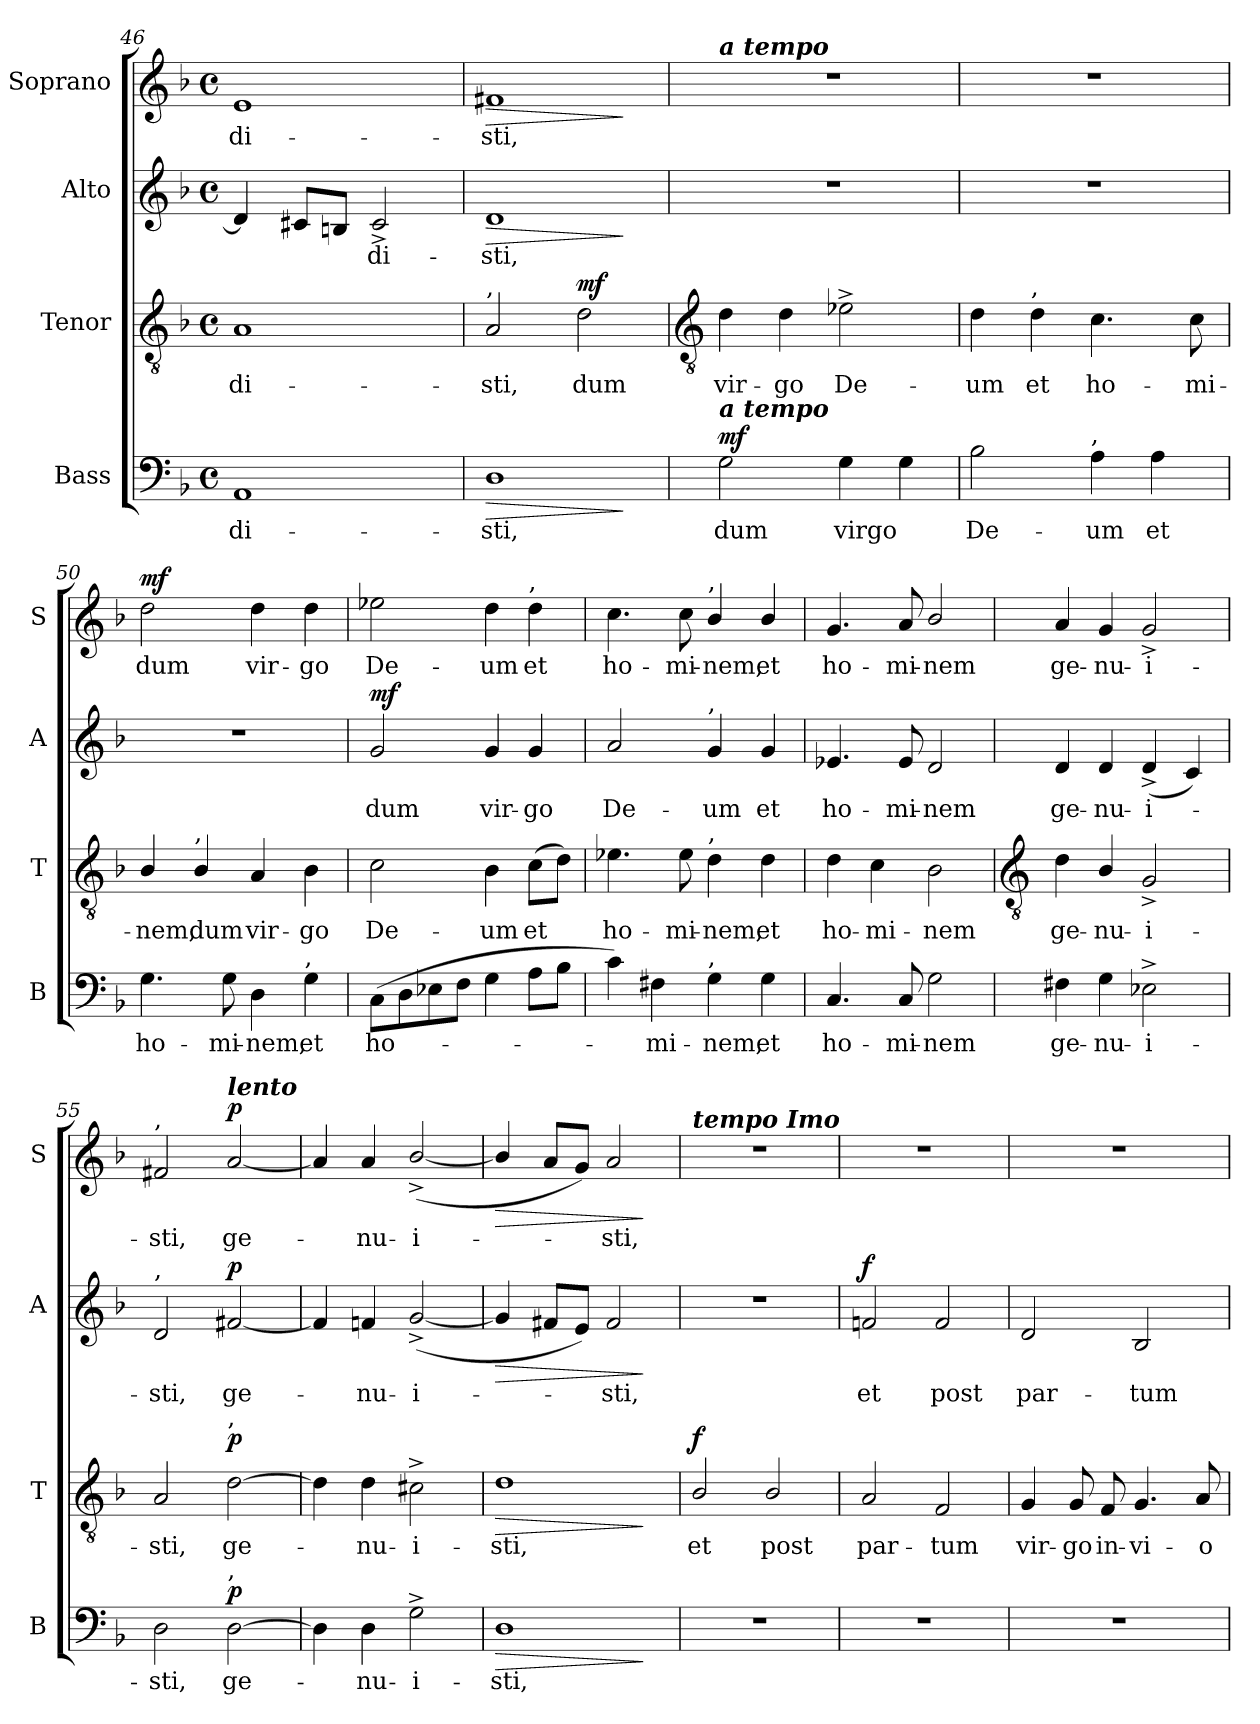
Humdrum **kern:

**kern	**text	**dynam	**kern	**text	**dynam	**kern	**text	**dynam	**kern	**text	**dynam
*part4	*part4	*part4	*part3	*part3	*part3	*part2	*part2	*part2	*part1	*part1	*part1
*staff4	*staff4	*staff4	*staff3	*staff3	*staff3	*staff2	*staff2	*staff2	*staff1	*staff1	*staff1
*I"Bass	*	*	*I"Tenor	*	*	*I"Alto	*	*	*I"Soprano	*	*
*I'B	*	*	*I'T	*	*	*I'A	*	*	*I'S	*	*
*clefF4	*	*	*clefGv2	*	*	*clefG2	*	*	*clefG2	*	*
*k[b-]	*	*	*k[b-]	*	*	*k[b-]	*	*	*k[b-]	*	*
*F:	*	*	*F:	*	*	*F:	*	*	*F:	*	*
*M4/4	*	*	*M4/4	*	*	*M4/4	*	*	*M4/4	*	*
*met(c)	*	*	*met(c)	*	*	*met(c)	*	*	*met(c)	*	*
=46	=46	=46	=46	=46	=46	=46	=46	=46	=46	=46	=46
!	!LO:LY:b	!	!	!LO:LY:b	!	!	!	!	!	!LO:LY:b	!
1AA	-di-	.	1A	-di-	.	4d]	.	.	1e	-di-	.
.	.	.	.	.	.	8c#XL	.	.	.	.	.
.	.	.	.	.	.	8BnJ	.	.	.	.	.
!	!	!	!	!	!	!	!LO:LY:b	!	!	!	!
.	.	.	.	.	.	2c#^	di-	.	.	.	.
=47	=47	=47	=47	=47	=47	=47	=47	=47	=47	=47	=47
!	!	!	!LO:TX:a:t=,	!	!	!	!	!	!	!	!
!	!LO:LY:b	!LO:HP:b	!	!LO:LY:b	!	!	!LO:LY:b	!LO:HP:b	!	!LO:LY:b	!LO:HP:b
1D	-sti,	>	2A	-sti,	.	1d	-sti,	>	1f#X	-sti,	>
!	!	!	!	!LO:LY:b	!LO:DY:b	!	!	!	!	!	!
.	.	.	2d	dum	mf	.	.	.	.	.	.
.	.	]	.	.	.	.	.	]	.	.	]
!!LO:LB:g=z
=48	=48	=48	=48	=48	=48	=48	=48	=48	=48	=48	=48
*	*	*	*clefGv2	*	*	*	*	*	*	*	*
!	!	!	!	!	!	!	!	!	!LO:TX:a:Bi:t=a tempo	!	!
!LO:TX:a:Bi:t=a tempo	!	!	!	!	!	!	!	!	!	!	!
!	!LO:LY:b	!LO:DY:b	!	!LO:LY:b	!	!	!	!	!	!	!
2G	dum	mf	4d	vir-	.	1r	.	.	1r	.	.
!	!	!	!	!LO:LY:b	!	!	!	!	!	!	!
.	.	.	4d	-go	.	.	.	.	.	.	.
!	!LO:LY:b	!	!	!LO:LY:b	!	!	!	!	!	!	!
4G	virgo	.	2e-X^	De-	.	.	.	.	.	.	.
4G	.	.	.	.	.	.	.	.	.	.	.
=49	=49	=49	=49	=49	=49	=49	=49	=49	=49	=49	=49
!	!LO:LY:b	!	!	!LO:LY:b	!	!	!	!	!	!	!
2B-	De-	.	4d	-um	.	1r	.	.	1r	.	.
!	!	!	!LO:TX:a:t=,	!	!	!	!	!	!	!	!
!	!	!	!	!LO:LY:b	!	!	!	!	!	!	!
.	.	.	4d	et	.	.	.	.	.	.	.
!LO:TX:a:t=,	!	!	!	!	!	!	!	!	!	!	!
!	!LO:LY:b	!	!	!LO:LY:b	!	!	!	!	!	!	!
4A	-um	.	4.c	ho-	.	.	.	.	.	.	.
!	!LO:LY:b	!	!	!	!	!	!	!	!	!	!
4A	et	.	.	.	.	.	.	.	.	.	.
!	!	!	!	!LO:LY:b	!	!	!	!	!	!	!
.	.	.	8c	-mi-	.	.	.	.	.	.	.
=50	=50	=50	=50	=50	=50	=50	=50	=50	=50	=50	=50
!	!LO:LY:b	!	!	!LO:LY:b	!	!	!	!	!	!LO:LY:b	!LO:DY:b
4.G	ho-	.	4B-/	-nem,	.	1r	.	.	2dd	dum	mf
!	!	!	!LO:TX:a:t=,	!	!	!	!	!	!	!	!
!	!	!	!	!LO:LY:b	!	!	!	!	!	!	!
.	.	.	4B-/	dum	.	.	.	.	.	.	.
!	!LO:LY:b	!	!	!	!	!	!	!	!	!	!
8G	-mi-	.	.	.	.	.	.	.	.	.	.
!	!LO:LY:b	!	!	!LO:LY:b	!	!	!	!	!	!LO:LY:b	!
4D	-nem,	.	4A	vir-	.	.	.	.	4dd	vir-	.
!LO:TX:a:t=,	!	!	!	!	!	!	!	!	!	!	!
!	!LO:LY:b	!	!	!LO:LY:b	!	!	!	!	!	!LO:LY:b	!
4G	et	.	4B-	-go	.	.	.	.	4dd	-go	.
=51	=51	=51	=51	=51	=51	=51	=51	=51	=51	=51	=51
!	!LO:LY:b	!	!	!LO:LY:b	!	!	!LO:LY:b	!LO:DY:b	!	!LO:LY:b	!
(>8CL	ho-	.	2c	De-	.	2g	dum	mf	2ee-X	De-	.
8D	.	.	.	.	.	.	.	.	.	.	.
8E-X	.	.	.	.	.	.	.	.	.	.	.
8FJ	.	.	.	.	.	.	.	.	.	.	.
!	!	!	!	!LO:LY:b	!	!	!LO:LY:b	!	!	!LO:LY:b	!
4G	.	.	4B-	-um	.	4g	vir-	.	4dd	-um	.
!	!	!	!	!	!	!	!	!	!LO:TX:a:t=,	!	!
!	!	!	!	!LO:LY:b	!	!	!LO:LY:b	!	!	!LO:LY:b	!
8AL	.	.	(>8cL	et	.	4g	-go	.	4dd	et	.
8B-J	.	.	8dJ)	.	.	.	.	.	.	.	.
=52	=52	=52	=52	=52	=52	=52	=52	=52	=52	=52	=52
!	!	!	!	!LO:LY:b	!	!	!LO:LY:b	!	!	!LO:LY:b	!
4c)	.	.	4.e-X	ho-	.	2a	De-	.	4.cc	ho-	.
!	!LO:LY:b	!	!	!	!	!	!	!	!	!	!
4F#X	mi-	.	.	.	.	.	.	.	.	.	.
!	!	!	!	!LO:LY:b	!	!	!	!	!	!LO:LY:b	!
.	.	.	8e-	-mi-	.	.	.	.	8cc	-mi-	.
!	!	!	!	!	!	!	!	!	!LO:TX:a:t=,	!	!
!	!	!	!	!	!	!LO:TX:a:t=,	!	!	!	!	!
!	!	!	!LO:TX:a:t=,	!	!	!	!	!	!	!	!
!LO:TX:a:t=,	!	!	!	!	!	!	!	!	!	!	!
!	!LO:LY:b	!	!	!LO:LY:b	!	!	!LO:LY:b	!	!	!LO:LY:b	!
4G	-nem,	.	4d	-nem,	.	4g	-um	.	4b-/	-nem,	.
!	!LO:LY:b	!	!	!LO:LY:b	!	!	!LO:LY:b	!	!	!LO:LY:b	!
4G	et	.	4d	et	.	4g	et	.	4b-/	et	.
=53	=53	=53	=53	=53	=53	=53	=53	=53	=53	=53	=53
!	!LO:LY:b	!	!	!LO:LY:b	!	!	!LO:LY:b	!	!	!LO:LY:b	!
4.C	ho-	.	4d	ho-	.	4.e-X	ho-	.	4.g	ho-	.
!	!	!	!	!LO:LY:b	!	!	!	!	!	!	!
.	.	.	4c	-mi-	.	.	.	.	.	.	.
!	!LO:LY:b	!	!	!	!	!	!LO:LY:b	!	!	!LO:LY:b	!
8C	-mi-	.	.	.	.	8e-	-mi-	.	8a	-mi-	.
!	!LO:LY:b	!	!	!LO:LY:b	!	!	!LO:LY:b	!	!	!LO:LY:b	!
2G	-nem	.	2B-	-nem	.	2d	-nem	.	2b-/	-nem	.
!!LO:LB:g=z
=54	=54	=54	=54	=54	=54	=54	=54	=54	=54	=54	=54
*	*	*	*clefGv2	*	*	*	*	*	*	*	*
!	!LO:LY:b	!	!	!LO:LY:b	!	!	!LO:LY:b	!	!	!LO:LY:b	!
4F#X	ge-	.	4d	ge-	.	4d	ge-	.	4a	ge-	.
!	!LO:LY:b	!	!	!LO:LY:b	!	!	!LO:LY:b	!	!	!LO:LY:b	!
4G	-nu-	.	4B-/	-nu-	.	4d	-nu-	.	4g	-nu-	.
!	!LO:LY:b	!	!	!LO:LY:b	!	!	!LO:LY:b	!	!	!LO:LY:b	!
2E-X^	-i-	.	2G^	-i-	.	(<4d^	-i-	.	2g^	-i-	.
.	.	.	.	.	.	4c)	.	.	.	.	.
=55	=55	=55	=55	=55	=55	=55	=55	=55	=55	=55	=55
!	!	!	!	!	!	!	!	!	!LO:TX:a:t=,	!	!
!	!	!	!	!	!	!LO:TX:a:t=,	!	!	!	!	!
!	!LO:LY:b	!	!	!LO:LY:b	!	!	!LO:LY:b	!	!	!LO:LY:b	!
2D	-sti,	.	2A	-sti,	.	2d	sti,	.	2f#X	-sti,	.
!	!	!	!	!	!	!	!	!	!LO:TX:a:Bi:t=lento	!	!
!	!	!	!LO:TX:a:t=,	!	!	!	!	!	!	!	!
!LO:TX:a:t=,	!	!	!	!	!	!	!	!	!	!	!
!	!LO:LY:b	!LO:DY:b	!	!LO:LY:b	!LO:DY:b	!	!LO:LY:b	!LO:DY:b	!	!LO:LY:b	!LO:DY:b
[2D	ge-	p	[2d	ge-	p	[2f#X	ge-	p	[2a	ge-	p
=56	=56	=56	=56	=56	=56	=56	=56	=56	=56	=56	=56
4D]	.	.	4d]	.	.	4f#]	.	.	4a]	.	.
!	!LO:LY:b	!	!	!LO:LY:b	!	!	!LO:LY:b	!	!	!LO:LY:b	!
4D	nu-	.	4d	nu-	.	4fn	nu-	.	4a	nu-	.
!	!LO:LY:b	!	!	!LO:LY:b	!	!	!LO:LY:b	!	!	!LO:LY:b	!
2G^	-i-	.	2c#X^	-i-	.	(<[2g^	-i-	.	(<[2b-^/	-i-	.
=57	=57	=57	=57	=57	=57	=57	=57	=57	=57	=57	=57
!	!LO:LY:b	!LO:HP:b	!	!LO:LY:b	!LO:HP:b	!	!	!LO:HP:b	!	!	!LO:HP:b
1D	-sti,	>	1d	-sti,	>	4g]	.	>	4b-/]	.	>
.	.	.	.	.	.	8f#XL	.	.	8aL	.	.
.	.	.	.	.	.	8eJ)	.	.	8gJ)	.	.
!	!	!	!	!	!	!	!LO:LY:b	!	!	!LO:LY:b	!
.	.	.	.	.	.	2f#	sti,	.	2a	sti,	.
.	.	]	.	.	]	.	.	]	.	.	]
=58	=58	=58	=58	=58	=58	=58	=58	=58	=58	=58	=58
!	!	!	!	!	!	!	!	!	!LO:TX:a:Bi:t=tempo Imo	!	!
!	!	!	!	!LO:LY:b	!LO:DY:b	!	!	!	!	!	!
1r	.	.	2B-/	et	f	1r	.	.	1r	.	.
!	!	!	!	!LO:LY:b	!	!	!	!	!	!	!
.	.	.	2B-/	post	.	.	.	.	.	.	.
=59	=59	=59	=59	=59	=59	=59	=59	=59	=59	=59	=59
!	!	!	!	!LO:LY:b	!	!	!LO:LY:b	!LO:DY:b	!	!	!
1r	.	.	2A	par-	.	2fn	et	f	1r	.	.
!	!	!	!	!LO:LY:b	!	!	!LO:LY:b	!	!	!	!
.	.	.	2F	-tum	.	2f	post	.	.	.	.
=60	=60	=60	=60	=60	=60	=60	=60	=60	=60	=60	=60
!	!	!	!	!LO:LY:b	!	!	!LO:LY:b	!	!	!	!
1r	.	.	4G	vir-	.	2d	par-	.	1r	.	.
!	!	!	!	!LO:LY:b	!	!	!	!	!	!	!
.	.	.	8G	-go	.	.	.	.	.	.	.
!	!	!	!	!LO:LY:b	!	!	!	!	!	!	!
.	.	.	8F	in-	.	.	.	.	.	.	.
!	!	!	!	!LO:LY:b	!	!	!LO:LY:b	!	!	!	!
.	.	.	4.G	-vi-	.	2B-	-tum	.	.	.	.
!	!	!	!	!LO:LY:b	!	!	!	!	!	!	!
.	.	.	8A	-o-	.	.	.	.	.	.	.
=	=	=	=	=	=	=	=	=	=	=	=
*-	*-	*-	*-	*-	*-	*-	*-	*-	*-	*-	*-
